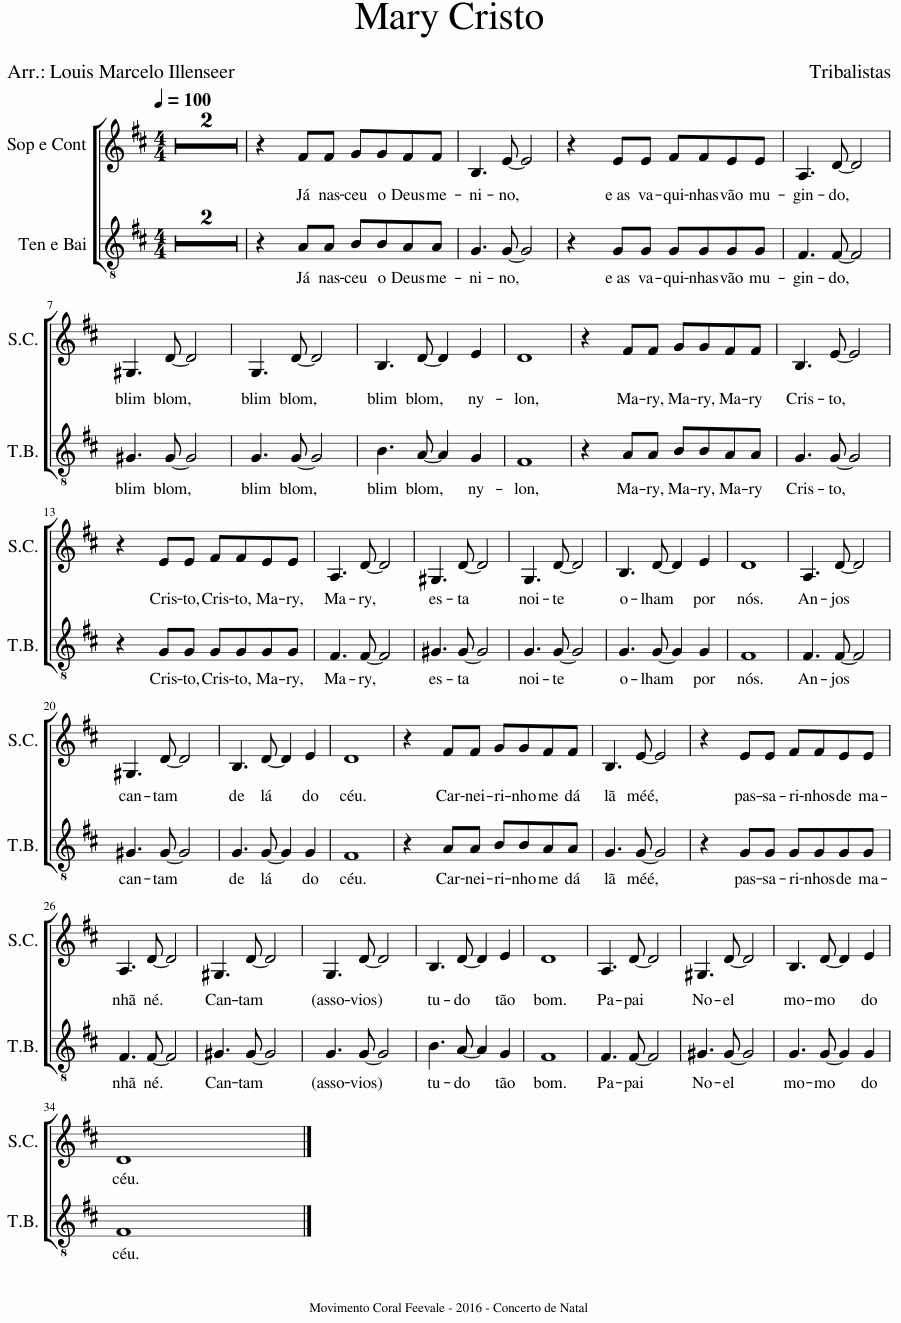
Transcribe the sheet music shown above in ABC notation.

X:1
%%score [ 1 2 ]
L:1/8
Q:1/4=100
M:4/4
I:linebreak $
K:D
V:1 treble
V:2 treble-8
V:1
 z8 | z8 | z2 FF GGFF | B,3 E- E4 | z2 EE FFEE | %5
 A,3 D- D4 |$ ^G,3 D- D4 | G,3 D- D4 | B,3 D- D2 E2 | D8 | %10
 z2 FF GGFF | B,3 E- E4 |$ z2 EE FFEE | A,3 D- D4 | ^G,3 D- D4 | %15
 G,3 D- D4 | B,3 D- D2 E2 | D8 | A,3 D- D4 |$ ^G,3 D- D4 | %20
 B,3 D- D2 E2 | D8 | z2 FF GGFF | B,3 E- E4 | z2 EE FFEE |$ %25
 A,3 D- D4 | ^G,3 D- D4 | G,3 D- D4 | B,3 D- D2 E2 | D8 | %30
 A,3 D- D4 | ^G,3 D- D4 | B,3 D- D2 E2 |$ D8 |] %34
V:2
 z8 | z8 | z2 AA BBAA | G3 G- G4 | z2 GG GGGG | %5
 F3 F- F4 |$ ^G3 G- G4 | G3 G- G4 | B3 A- A2 G2 | F8 | %10
 z2 AA BBAA | G3 G- G4 |$ z2 GG GGGG | F3 F- F4 | ^G3 G- G4 | %15
 G3 G- G4 | G3 G- G2 G2 | F8 | F3 F- F4 |$ ^G3 G- G4 | %20
 G3 G- G2 G2 | F8 | z2 AA BBAA | G3 G- G4 | z2 GG GGGG |$ %25
 F3 F- F4 | ^G3 G- G4 | G3 G- G4 | B3 A- A2 G2 | F8 | %30
 F3 F- F4 | ^G3 G- G4 | G3 G- G2 G2 |$ F8 |] %34
